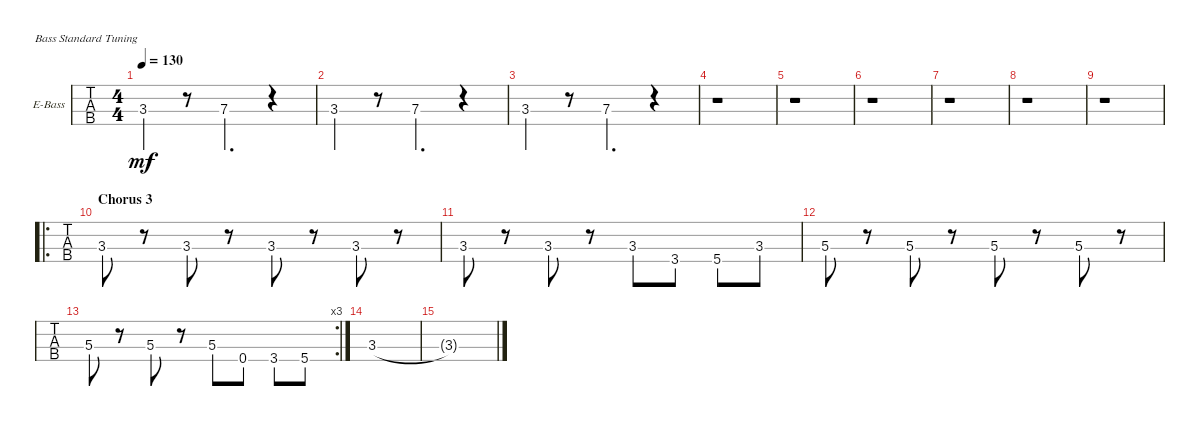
\defaultSystemsLayout 4
\bracketExtendMode groupsimilarinstruments
\firstSystemTrackNameOrientation horizontal
\otherSystemsTrackNameOrientation horizontal
\chordDiagramsInScore
\track ("Basse" "E-Bass") {instrument electricbassfinger}
\staff {tabs}
\tuning (G2 D2 A1 E1)
\ts (4 4)
\tempo 130
\clef f4
\ks c
3.3.4{dy mf} r.8 7.3.4{d} r.4 |
3.3.4 r.8 7.3.4{d} r.4 |
3.3.4 r.8 7.3.4{d} r.4 |
r.1 |
r.1 |
r.1 |
r.1 |
r.1 |
r.1 |
\ro
\section ("" "Chorus 3")
3.3.8 r.8 3.3.8 r.8 3.3.8 r.8 3.3.8 r.8 |
3.3.8 r.8 3.3.8 r.8 3.3.8 3.4.8 5.4.8 3.3.8 |
5.3.8 r.8 5.3.8 r.8 5.3.8 r.8 5.3.8 r.8 |
\rc 3
5.3.8 r.8 5.3.8 r.8 5.3.8 0.4.8 3.4.8 5.4.8 |
3.3.1 |
3.3{t}.1
